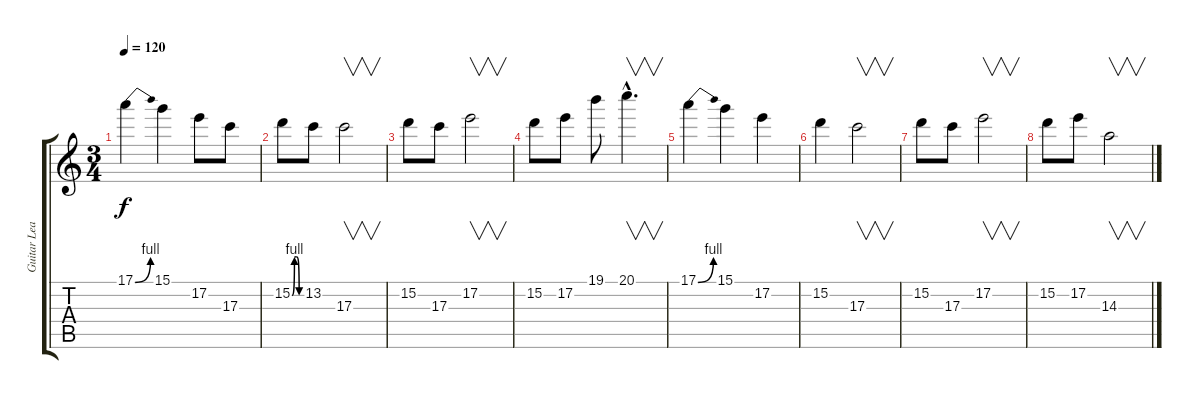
\track ("Guitar Lead" "Guitar Lea") {instrument distortionguitar}
\staff {score tabs}
\tuning (E4 B3 G3 D3 A2 E2) {hide}
\ts (3 4)
\tempo 120
\clef g2
\ks c
17.1{be (bend 0 0 60 4)}.4{dy f} 15.1.4 17.2.8 17.3.8 |
15.2{be (custom 0 0 15 4 30 4 45 0 60 0)}.8 13.2.8 17.3.2{v} |
15.2.8 17.3.8 17.2.2{v} |
15.2.8 17.2.8 19.1.8 20.1{hac}.4{v d} |
17.1{be (bend 0 0 60 4)}.4 15.1.4 17.2.4 |
15.2.4 17.3.2{v} |
15.2.8 17.3.8 17.2.2{v} |
15.2.8 17.2.8 14.3.2{v}
